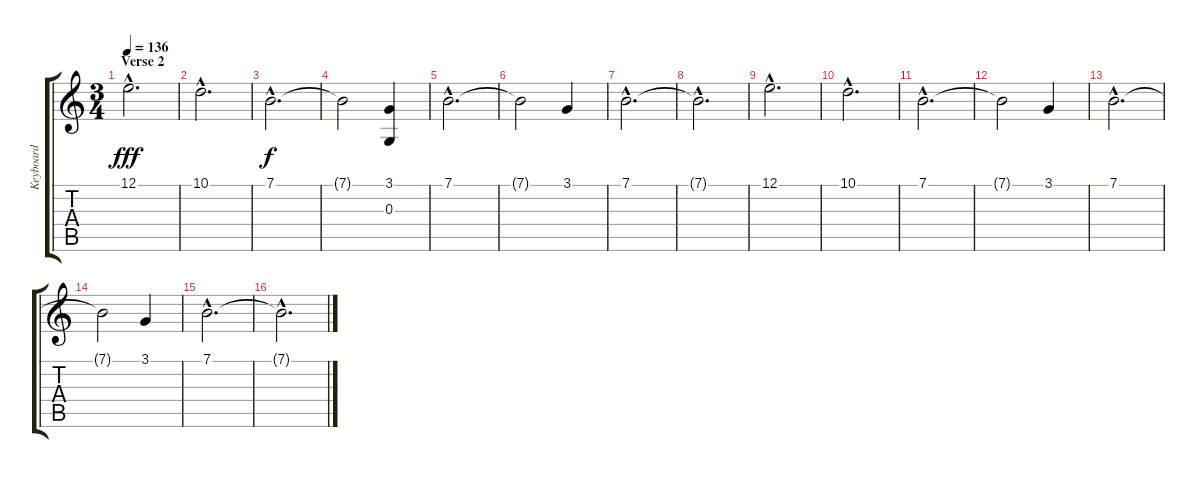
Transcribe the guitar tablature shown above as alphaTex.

\track ("Keyboard" "Keyboard") {instrument pad2warm}
\staff {score tabs}
\tuning (E4 B3 G3 D3 A2 E2) {hide}
\ts (3 4)
\section ("" "Verse 2")
\tempo 136
\clef g2
\ks c
12.1{hac}.2{d dy fff} |
10.1{hac}.2{d} |
7.1{hac}.2{d dy f} |
7.1{t}.2 (3.1 0.3).4 |
7.1{hac}.2{d} |
7.1{t}.2 3.1.4 |
7.1{hac}.2{d} |
7.1{hac t}.2{d} |
12.1{hac}.2{d} |
10.1{hac}.2{d} |
7.1{hac}.2{d} |
7.1{t}.2 3.1.4 |
7.1{hac}.2{d} |
7.1{t}.2 3.1.4 |
7.1{hac}.2{d} |
7.1{hac t}.2{d}
